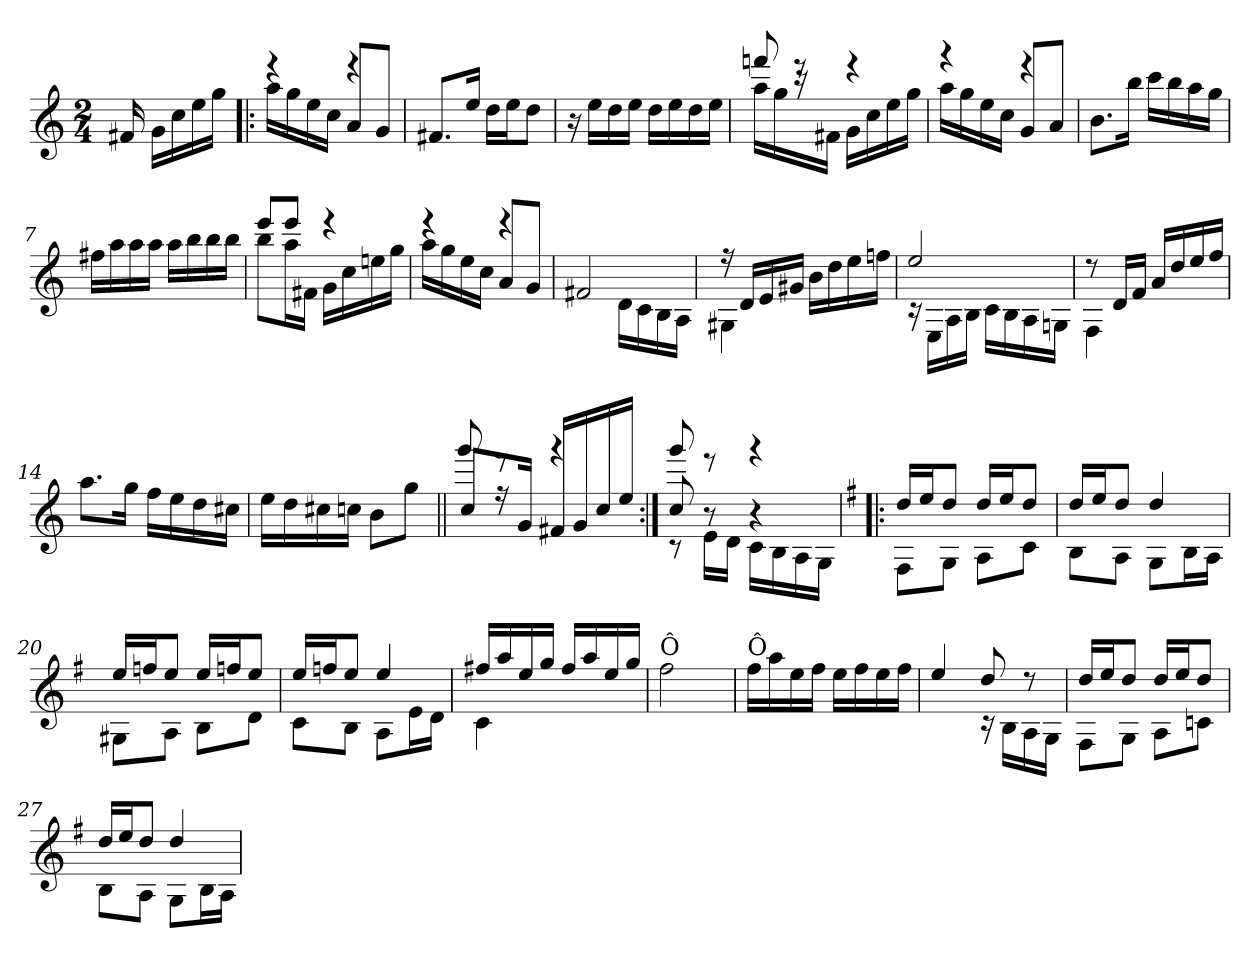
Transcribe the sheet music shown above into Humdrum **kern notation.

**kern
*part1
*staff1
*clefG2
*k[]
*C:
*M2/4
=
16f#X/
16g\LL
16cc\
16ee\
16gg\JJ
=1!|:
*^
16aa\LL	4reee
16gg\	.
16ee\	.
16cc\JJ	.
8a/L	4reee
8g/J	.
*v	*v
=2
8.f#X/L
16ee/Jk
16dd\LL
16ee\J
8dd\J
=3
16r
16ee\LL
16dd\
16ee\JJ
16dd\LL
16ee\
16dd\
16ee\JJ
=4
*^
16aa\LL	8fffn!/
16gg\J	.
16r	8rddd
16f#X\Jk	.
16g\LL	4rddd
16cc\	.
16ee\	.
16gg\JJ	.
!!LO:LB:g=z	!!
=5	=5
16aa\LL	4rfff
16gg\	.
16ee\	.
16cc\JJ	.
8g/L	4reee
8a/J	.
*v	*v
=6
8.b\L
16bb\Jk
16ccc\LL
16bb\
16aa\
16gg\JJ
=7
16ff#X\LL
16aa\
16aa\
16aa\JJ
16aa\LL
16bb\
16bb\
16bb\JJ
=8
*^
8bb\L	8eee!/L
16aa\L	8eee!/J
16f#X\JJ	.
16g\LL	4rddd
16cc\	.
16een\	.
16gg\JJ	.
!!LO:LB:g=z	!!
=9	=9
16aa\LL	4reee
16gg\	.
16ee\	.
16cc\JJ	.
8a/L	4reee
8g/J	.
=10	=10
2f#X/	4ryy
.	16d\LL
.	16c\
.	16B\
.	16A\JJ
=11	=11
16r	4G#X\
16d/LL	.
16e/	.
16g#X/JJ	.
16b\LL	4ryy
16dd\	.
16ee\	.
16ffn\JJ	.
=12	=12
2ee/	16rc
.	16E\LL
.	16A\
.	16B\JJ
.	16c\LL
.	16B\
.	16A\
.	16Gn\JJ
!!LO:LB:g=z	!!
=13	=13
8r	4F\
16d/LL	.
16f/JJ	.
16a/LL	4ryy
16dd/	.
16ee/	.
16ff/JJ	.
*v	*v
=14
8.aa\L
16gg\Jk
16ff\LL
16ee\
16dd\
16cc#X\JJ
=15
16ee\LL
16dd\
16cc#X\
16ccn\JJ
8b\L
8gg\J
=16||
*^
8cc/L	8ggg!/
16r	8reee
16g/Jk	.
16f#X/LL	4rfff
16g/	.
16cc/	.
16ee/JJ	.
!!LO:LB:g=z	!!
=17:|!	=17:|!
*	*^
8cc/	8rc	8ggg!/
8r	16e\LL	8reee
.	16d\JJ	.
4r	16c\LL	4rfff
.	16B\	.
.	16A\	.
.	16G\JJ	.
*v	*v	*v
=18!|:
*k[f#]
*G:
*^
16dd/LL	8F#\L
16ee/J	.
8dd/J	8G\J
16dd/LL	8A\L
16ee/J	.
8dd/J	8c\J
=19	=19
16dd/LL	8B\L
16ee/J	.
8dd/J	8A\J
4dd/	8G\L
.	16B\L
.	16A\JJ
=20	=20
16ee/LL	8G#X\L
16ffn/J	.
8ee/J	8A\J
16ee/LL	8B\L
16ffn/J	.
8ee/J	8d\J
!!LO:LB:g=z	!!
=21	=21
16ee/LL	8c\L
16ffn/J	.
8ee/J	8B\J
4ee/	8A\L
.	16e\L
.	16d\JJ
=22	=22
16ff#X/LL	4c\
16aa/	.
16ee/	.
16gg/JJ	.
16ff#/LL	4ryy
16aa/	.
16ee/	.
16gg/JJ	.
*v	*v
=23
!LO:TX:a:t=Ô
2ff#\
=24
!LO:TX:a:t=Ô
16ff#\LL
16aa\
16ee\
16ff#\JJ
16ee\LL
16ff#\
16ee\
16ff#\JJ
!!LO:LB:g=z
=25
*^
4ee/	4ryy
8dd/	16rc
.	16B\LL
8rdd	16A\
.	16G\JJ
=26	=26
16dd/LL	8F#\L
16ee/J	.
8dd/J	8G\J
16dd/LL	8A\L
16ee/J	.
8dd/J	8cn\J
=27	=27
16dd/LL	8B\L
16ee/J	.
8dd/J	8A\J
4dd/	8G\L
.	16B\L
.	16A\JJ
*v	*v
=
*-
